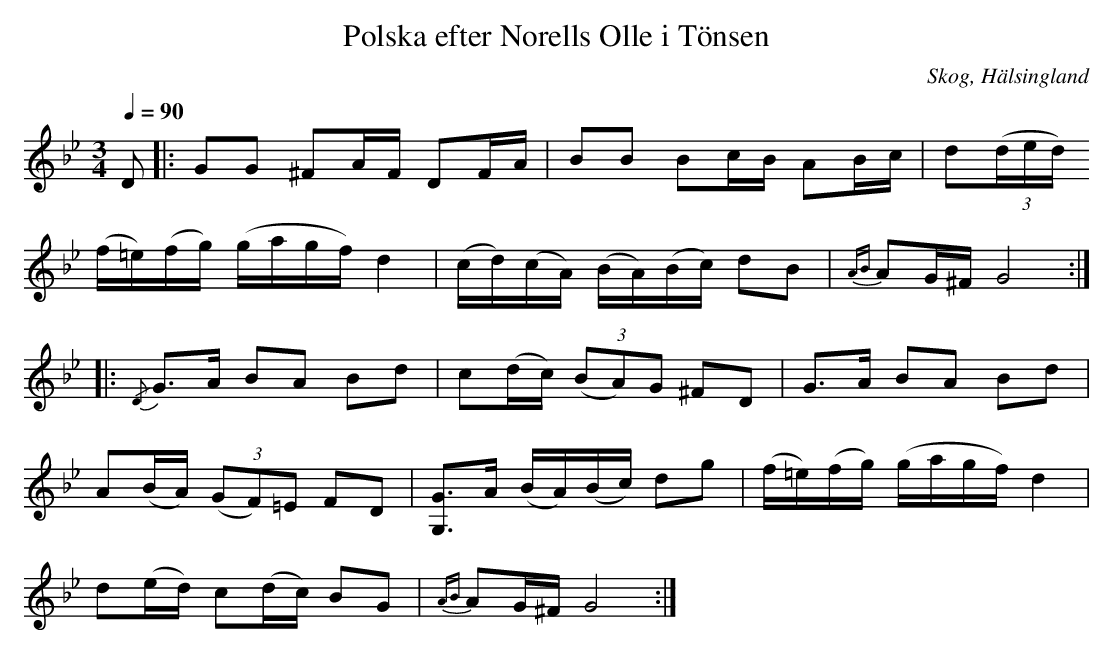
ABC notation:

X:1
T: Polska efter Norells Olle i Tönsen
O: Skog, Hälsingland
M: 3/4
L: 1/16
Q: 1/4=90
K: Gm
D2 |: G2G2 ^F2AF D2FA|B2B2 B2cB A2Bc|d2(3(ded)
(f=e)(fg) (gagf) d4|(cd)(cA) (BA)(Bc) d2B2|{AB}A2G^F G8 :|
|: {/D}G2>A2 B2A2 B2d2|c2(dc) (3(B2A2)G2 ^F2D2 |G2>A2 B2A2 B2d2|
A2(BA) (3(G2F2)=E2 F2D2|[G, G]2>A2 (BA)(Bc) d2g2|(f=e)(fg) (gagf) d4|
d2(ed) c2(dc) B2G2|{AB}A2G^F G8 :|
